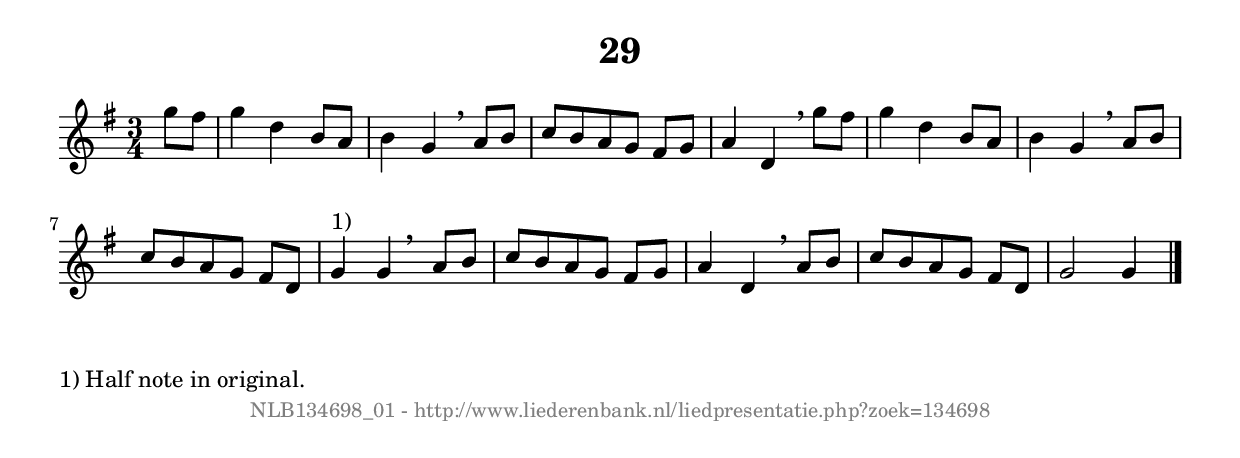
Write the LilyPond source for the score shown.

%
% produced by wce2krn 1.64 (7 June 2014)
%
\version"2.16"
#(append! paper-alist '(("long" . (cons (* 210 mm) (* 2000 mm)))))
#(set-default-paper-size "long")
sb = {\breathe}
mBreak = {\breathe }
bBreak = {\breathe }
x = {\once\override NoteHead #'style = #'cross }
gl=\glissando
itime={\override Staff.TimeSignature #'stencil = ##f }
ficta = {\once\set suggestAccidentals = ##t}
fine = {\once\override Score.RehearsalMark #'self-alignment-X = #1 \mark \markup {\italic{Fine}}}
dc = {\once\override Score.RehearsalMark #'self-alignment-X = #1 \mark \markup {\italic{D.C.}}}
dcf = {\once\override Score.RehearsalMark #'self-alignment-X = #1 \mark \markup {\italic{D.C. al Fine}}}
dcc = {\once\override Score.RehearsalMark #'self-alignment-X = #1 \mark \markup {\italic{D.C. al Coda}}}
ds = {\once\override Score.RehearsalMark #'self-alignment-X = #1 \mark \markup {\italic{D.S.}}}
dsf = {\once\override Score.RehearsalMark #'self-alignment-X = #1 \mark \markup {\italic{D.S. al Fine}}}
dsc = {\once\override Score.RehearsalMark #'self-alignment-X = #1 \mark \markup {\italic{D.S. al Coda}}}
pv = {\set Score.repeatCommands = #'((volta "1"))}
sv = {\set Score.repeatCommands = #'((volta "2"))}
tv = {\set Score.repeatCommands = #'((volta "3"))}
qv = {\set Score.repeatCommands = #'((volta "4"))}
xv = {\set Score.repeatCommands = #'((volta #f))}
\header{ tagline = ""
title = "29"
}
\score {{
\key g \major
\relative g'
{
\set melismaBusyProperties = #'()
\partial 32*8
\time 3/4
\tempo 4=120
\override Score.MetronomeMark #'transparent = ##t
\override Score.RehearsalMark #'break-visibility = #(vector #t #t #f)
g'8 fis g4 d b8 a b4 g \sb a8 b c[ b a g] fis g a4 d, \sb g'8 fis g4 d b8 a b4 g \sb a8 b c[ b a g] fis d g4^"1)" g \bar":|:" \bBreak
a8 b c[ b a g] fis g a4 d, \sb a'8 b c[ b a g] fis d g2 g4 \bar"|."
 }}
 \midi { }
 \layout {
            indent = 0.0\cm
}
}
\markup { \wordwrap-string #" 
1) Half note in original.
"}
\markup { \vspace #0 } \markup { \with-color #grey \fill-line { \center-column { \smaller "NLB134698_01 - http://www.liederenbank.nl/liedpresentatie.php?zoek=134698" } } }
